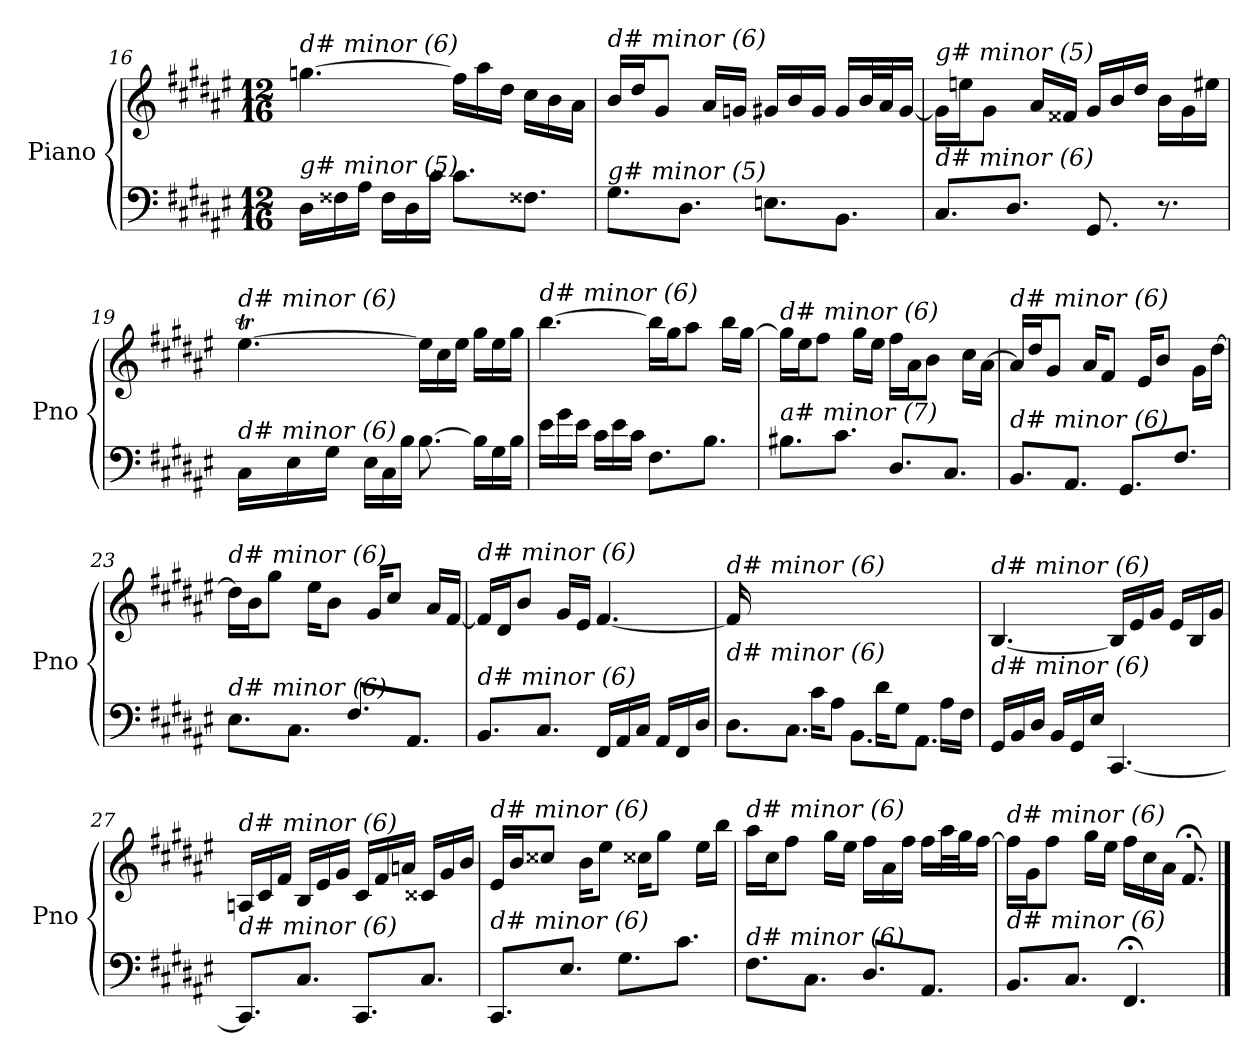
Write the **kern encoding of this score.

**kern	**kern
*part1	*part1
*staff2	*staff1
*I"Piano	*
*I'Pno	*
!!LO:LB:g=z
*clefF4	*clefG2
*k[f#c#g#d#a#e#]	*k[f#c#g#d#a#e#]
*F#:	*F#:
*M12/16	*M12/16
=16	=16
!	!LO:TX:i:t=d# minor (6)
!LO:TX:i:t=g# minor (5)	!
16D#\LL	[4.ggni\
16F##X\	.
16A#\JJ	.
16F##\LL	.
16D#\	.
16c#\JJ	.
8.c#\L	16ff##\LL]
.	16aa#\
.	16dd#\JJ
8.F##X\J	16cc#\LL
.	16b\
.	16a#\JJ
=17	=17
!	!LO:TX:i:t=d# minor (6)
!LO:TX:i:t=g# minor (5)	!
8.G#\L	16b/LL
.	16dd#/J
.	8g#/J
8.D#\J	.
.	16a#/LL
.	16gni/JJ
8.En\L	16g#/LL
.	16b/
.	16g#/JJ
8.BB\J	16g#/LL
.	32b/L
.	32a#/J
.	[16g#/JJ
=18	=18
!	!LO:TX:i:t=g# minor (5)
!LO:TX:i:t=d# minor (6)	!
8.C#/L	16g#\LL]
.	16een\J
.	8g#\J
8.D#/J	.
.	16a#/LL
.	16f##X/JJ
8.GG#/	16g#/LL
.	16b/
.	16dd#/JJ
8.r	16b\LL
.	16g#\
.	16ee#X\JJ
!!LO:LB:g=z
=19	=19
*^	*^
*	*	*	*Xtuplet
!	!	!LO:TX:i:t=d# minor (6)	!
!LO:TX:i:t=d# minor (6)	!	!	!
4.ryy	16C#\LL	[4.ee#t\	112%3ff#yy
.	.	.	112%3ee#yy
.	.	.	112%3ff#yy
.	16E#\	.	.
.	.	.	112%3ee#yy
.	.	.	112%3ff#yy
.	16G#\JJ	.	.
.	.	.	112%3ee#yy
.	.	.	14%3ee#yy
.	16E#\LL	.	.
.	16C#\	.	.
.	16B\JJ	.	.
4.ryy	[8.B\	16ee#\LL]	4.ryy
.	.	16cc#\	.
.	.	16ee#\JJ	.
.	16B\LL]	16gg#\LL	.
.	16G#\	16ee#\	.
.	16B\JJ	16gg#\JJ	.
*	*	*v	*v
=20	=20	=20
!	!	!LO:TX:i:t=d# minor (6)
!LO:TX:i:t=d# minor (6)	!	!
*v	*v	*
16e#\LL	[4.bb\
16g#\	.
16e#\JJ	.
16c#\LL	.
16e#\	.
16c#\JJ	.
8.F#\L	16bb\LL]
.	16gg#\J
.	8aa#\J
8.B\J	.
.	16bb\LL
.	[16gg#\JJ
=21	=21
!	!LO:TX:i:t=d# minor (6)
!LO:TX:i:t=a# minor (7)	!
8.B#X\L	16gg#\LL]
.	16ee#\J
.	8ff#\J
8.c#\J	.
.	16gg#\LL
.	16ee#\JJ
8.D#/L	16ff#\LL
.	16a#\J
.	8b\J
8.C#/J	.
.	16cc#\LL
.	[16a#\JJ
=22	=22
!	!LO:TX:i:t=d# minor (6)
!LO:TX:i:t=d# minor (6)	!
8.BB/L	16a#/LL]
.	16dd#/J
.	8g#/J
8.AA#/J	.
.	16a#/KL
.	8f#/J
8.GG#/L	.
.	16e#/KL
.	8b/J
8.F#/J	.
.	16g#\LL
.	[16dd#\JJ
!!LO:LB:g=z
=23	=23
!	!LO:TX:i:t=d# minor (6)
!LO:TX:i:t=d# minor (6)	!
8.E#\L	16dd#\LL]
.	16b\J
.	8gg#\J
8.C#\J	.
.	16ee#\KL
.	8b\J
8.F#/L	.
.	16g#/KL
.	8cc#/J
8.AA#/J	.
.	16a#/LL
.	[16f#/JJ
=24	=24
!	!LO:TX:i:t=d# minor (6)
!LO:TX:i:t=d# minor (6)	!
8.BB/L	16f#/LL]
.	16d#/J
.	8b/J
8.C#/J	.
.	16g#/LL
.	16e#/JJ
16FF#/LL	[4.f#/
16AA#/	.
16C#/JJ	.
16AA#/LL	.
16FF#/	.
16D#/JJ	.
=25	=25
*^	*
!	!	!LO:TX:i:t=d# minor (6)
!LO:TX:i:t=d# minor (6)	!	!
16ryy	8.D#\L	16f#/LL]
16A#/J	.	2ryy
8B/J	.	.
.	8.C#\J	.
16c#\KL	.	.
8A#\J	.	.
.	8.BB\L	.
16d#\KL	.	.
8G#\J	.	.
.	8.AA#\J	8.ryy
16A#\LL	.	.
16F#\JJ	.	.
*v	*v	*
=26	=26
!	!LO:TX:i:t=d# minor (6)
!LO:TX:i:t=d# minor (6)	!
16GG#/LL	[4.B/
16BB/	.
16D#/JJ	.
16BB/LL	.
16GG#/	.
16E#/JJ	.
[4.CC#/	16B/LL]
.	16e#/
.	16g#/JJ
.	16e#/LL
.	16B/
.	16g#/JJ
!!LO:LB:g=z
=27	=27
!	!LO:TX:i:t=d# minor (6)
!LO:TX:i:t=d# minor (6)	!
8.CC#/L]	16An/LL
.	16c#/
.	16f#/JJ
8.C#/J	16B/LL
.	16e#/
.	16g#/JJ
8.CC#/L	16c#/LL
.	16f#/
.	16an/JJ
8.C#/J	16c##Xi/LL
.	16g#/
.	16b/JJ
=28	=28
!	!LO:TX:i:t=d# minor (6)
!LO:TX:i:t=d# minor (6)	!
8.CC#/L	16e#/LL
.	16b/J
.	8cc##Xi/J
8.E#/J	.
.	16b\KL
.	8ee#\J
8.G#\L	.
.	16cc##Xi\KL
.	8gg#\J
8.c#\J	.
.	16ee#\LL
.	16bb\JJ
=29	=29
!	!LO:TX:i:t=d# minor (6)
!LO:TX:i:t=d# minor (6)	!
8.F#\L	16aa#\LL
.	16cc#\J
.	8ff#\J
8.C#\J	.
.	16gg#\LL
.	16ee#\JJ
8.D#/L	16ff#\LL
.	16a#\
.	16ff#\JJ
8.AA#/J	16ff#\LL
.	32aa#\L
.	32gg#\J
.	[16ff#\JJ
=30	=30
!	!LO:TX:i:t=d# minor (6)
!LO:TX:i:t=d# minor (6)	!
8.BB/L	16ff#\LL]
.	16g#\J
.	8ff#\J
8.C#/J	.
.	16gg#\LL
.	16ee#\JJ
4.FF#;/	16ff#\LL
.	16cc#\
.	16a#\JJ
.	8.f#;</
==	==
*-	*-
